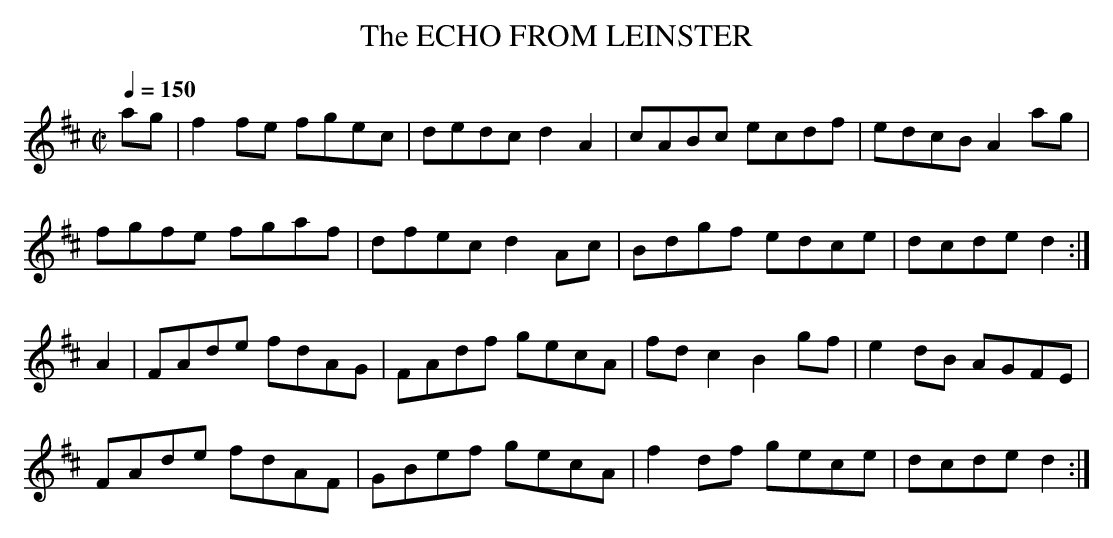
X:1
T:ECHO FROM LEINSTER, The
Q:1/4=150
M:C| % source 2/4
L:1/8 % source 1/16
K:D % incorrectly G in source
ag|f2fe fgec|dedc d2A2|cABc ecdf|edcB A2ag|
fgfe fgaf|dfec d2Ac|Bdgf edce|dcde d2:|
A2|FAde fdAG|FAdf gecA|fdc2 B2gf|e2dB AGFE|
FAde fdAF|GBef gecA|f2df gece|dcde d2:|
